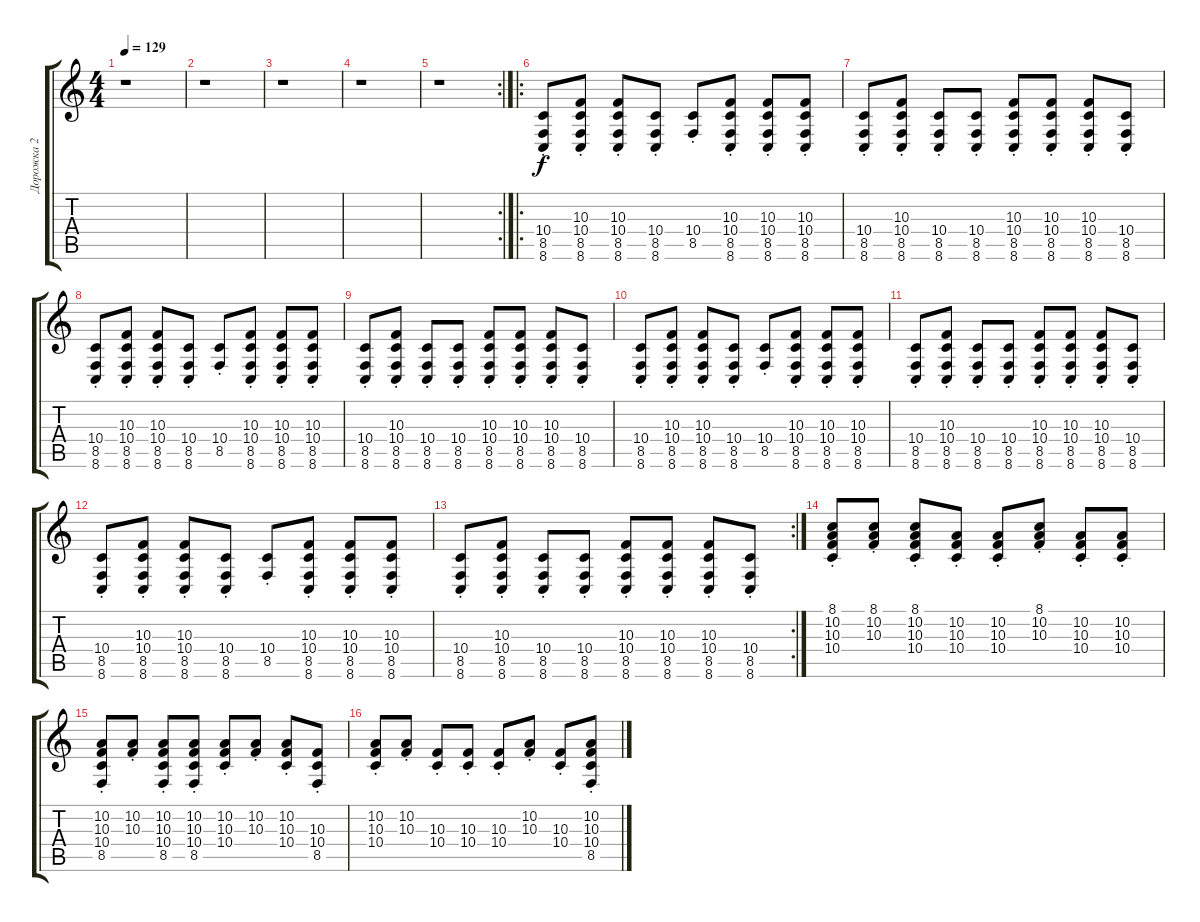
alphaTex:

\track ("Дорожка 2" "Дорожка 2") {instrument clavinet}
\staff {score tabs}
\tuning (E4 B3 G3 D3 A2 E2) {hide}
\ts (4 4)
\tempo 129
\clef g2
\ks c
r.1{dy f} |
r.1 |
r.1 |
r.1 |
\rc 2
r.1 |
\ro
(10.4{st} 8.5{st} 8.6{st}).8 (10.3{st} 10.4{st} 8.5{st} 8.6{st}).8 (10.3{st} 10.4{st} 8.5{st} 8.6{st}).8 (10.4{st} 8.5{st} 8.6{st}).8 (10.4{st} 8.5{st}).8 (10.3{st} 10.4{st} 8.5{st} 8.6{st}).8 (10.3{st} 10.4{st} 8.5{st} 8.6{st}).8 (10.3{st} 10.4{st} 8.5{st} 8.6{st}).8 |
(10.4{st} 8.5{st} 8.6{st}).8 (10.3{st} 10.4{st} 8.5{st} 8.6{st}).8 (10.4{st} 8.5{st} 8.6{st}).8 (10.4{st} 8.5{st} 8.6{st}).8 (10.3{st} 10.4{st} 8.5{st} 8.6{st}).8 (10.3{st} 10.4{st} 8.5{st} 8.6{st}).8 (10.3{st} 10.4{st} 8.5{st} 8.6{st}).8 (10.4{st} 8.5{st} 8.6{st}).8 |
(10.4{st} 8.5{st} 8.6{st}).8 (10.3{st} 10.4{st} 8.5{st} 8.6{st}).8 (10.3{st} 10.4{st} 8.5{st} 8.6{st}).8 (10.4{st} 8.5{st} 8.6{st}).8 (10.4{st} 8.5{st}).8 (10.3{st} 10.4{st} 8.5{st} 8.6{st}).8 (10.3{st} 10.4{st} 8.5{st} 8.6{st}).8 (10.3{st} 10.4{st} 8.5{st} 8.6{st}).8 |
(10.4{st} 8.5{st} 8.6{st}).8 (10.3{st} 10.4{st} 8.5{st} 8.6{st}).8 (10.4{st} 8.5{st} 8.6{st}).8 (10.4{st} 8.5{st} 8.6{st}).8 (10.3{st} 10.4{st} 8.5{st} 8.6{st}).8 (10.3{st} 10.4{st} 8.5{st} 8.6{st}).8 (10.3{st} 10.4{st} 8.5{st} 8.6{st}).8 (10.4{st} 8.5{st} 8.6{st}).8 |
(10.4{st} 8.5{st} 8.6{st}).8 (10.3{st} 10.4{st} 8.5{st} 8.6{st}).8 (10.3{st} 10.4{st} 8.5{st} 8.6{st}).8 (10.4{st} 8.5{st} 8.6{st}).8 (10.4{st} 8.5{st}).8 (10.3{st} 10.4{st} 8.5{st} 8.6{st}).8 (10.3{st} 10.4{st} 8.5{st} 8.6{st}).8 (10.3{st} 10.4{st} 8.5{st} 8.6{st}).8 |
(10.4{st} 8.5{st} 8.6{st}).8 (10.3{st} 10.4{st} 8.5{st} 8.6{st}).8 (10.4{st} 8.5{st} 8.6{st}).8 (10.4{st} 8.5{st} 8.6{st}).8 (10.3{st} 10.4{st} 8.5{st} 8.6{st}).8 (10.3{st} 10.4{st} 8.5{st} 8.6{st}).8 (10.3{st} 10.4{st} 8.5{st} 8.6{st}).8 (10.4{st} 8.5{st} 8.6{st}).8 |
(10.4{st} 8.5{st} 8.6{st}).8 (10.3{st} 10.4{st} 8.5{st} 8.6{st}).8 (10.3{st} 10.4{st} 8.5{st} 8.6{st}).8 (10.4{st} 8.5{st} 8.6{st}).8 (10.4{st} 8.5{st}).8 (10.3{st} 10.4{st} 8.5{st} 8.6{st}).8 (10.3{st} 10.4{st} 8.5{st} 8.6{st}).8 (10.3{st} 10.4{st} 8.5{st} 8.6{st}).8 |
\rc 2
(10.4{st} 8.5{st} 8.6{st}).8 (10.3{st} 10.4{st} 8.5{st} 8.6{st}).8 (10.4{st} 8.5{st} 8.6{st}).8 (10.4{st} 8.5{st} 8.6{st}).8 (10.3{st} 10.4{st} 8.5{st} 8.6{st}).8 (10.3{st} 10.4{st} 8.5{st} 8.6{st}).8 (10.3{st} 10.4{st} 8.5{st} 8.6{st}).8 (10.4{st} 8.5{st} 8.6{st}).8 |
(8.1{st} 10.2{st} 10.3{st} 10.4{st}).8 (8.1{st} 10.2{st} 10.3{st}).8 (8.1{st} 10.2{st} 10.3{st} 10.4{st}).8 (10.2{st} 10.3{st} 10.4{st}).8 (10.2{st} 10.3{st} 10.4{st}).8 (8.1{st} 10.2{st} 10.3{st}).8 (10.2{st} 10.3{st} 10.4{st}).8 (10.2{st} 10.3{st} 10.4{st}).8 |
(10.2{st} 10.3{st} 10.4{st} 8.5{st}).8 (10.2{st} 10.3{st}).8 (10.2{st} 10.3{st} 10.4{st} 8.5{st}).8 (10.2{st} 10.3{st} 10.4{st} 8.5{st}).8 (10.2{st} 10.3{st} 10.4{st}).8 (10.2{st} 10.3{st}).8 (10.2{st} 10.3{st} 10.4{st}).8 (10.3{st} 10.4{st} 8.5{st}).8 |
(10.2{st} 10.3{st} 10.4{st}).8 (10.2{st} 10.3{st}).8 (10.3{st} 10.4{st}).8 (10.3{st} 10.4{st}).8 (10.3{st} 10.4{st}).8 (10.2{st} 10.3{st}).8 (10.3{st} 10.4{st}).8 (10.2{st} 10.3{st} 10.4{st} 8.5{st}).8
